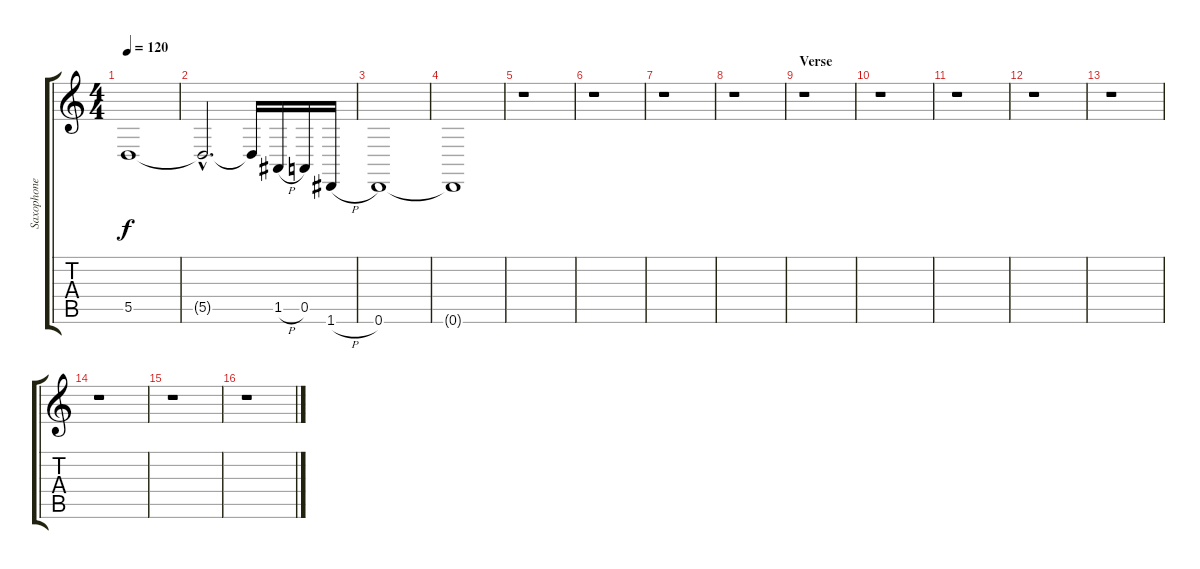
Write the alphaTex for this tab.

\track ("Saxophone" "Saxophone") {instrument baritonesax}
\staff {score tabs}
\tuning (E4 B3 G3 D3 A2 D2) {hide}
\ts (4 4)
\tempo 120
\clef g2
\ks c
5.5.1{dy f} |
5.5{hac t}.2{d} 5.5{t}.16 1.5{h}.16 0.5.16 1.6{h}.16 |
0.6.1 |
0.6{t}.1 |
r.1 |
r.1 |
r.1 |
r.1 |
\section ("" "Verse")
r.1 |
r.1 |
r.1 |
r.1 |
r.1 |
r.1 |
r.1 |
r.1
